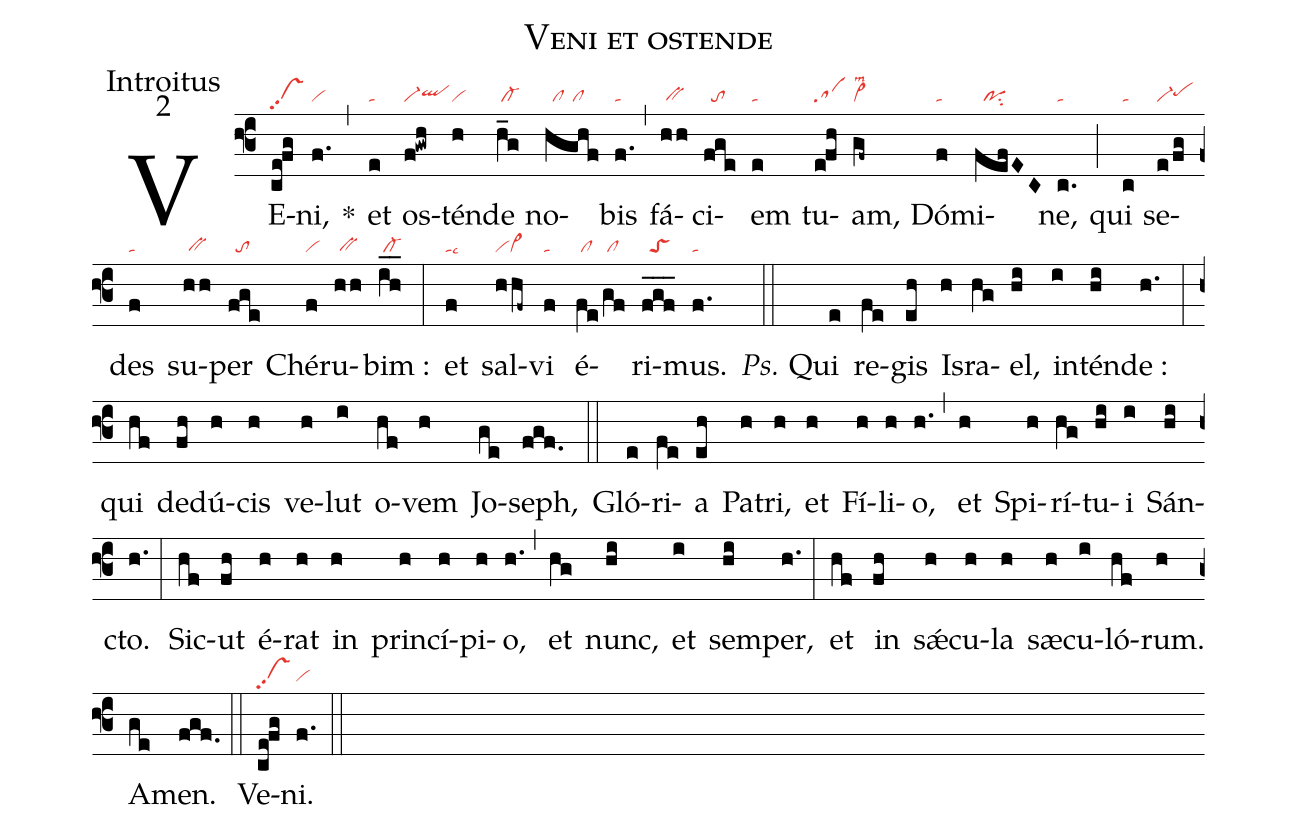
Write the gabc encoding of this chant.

name:Veni et ostende;
office-part:Introitus;
mode:2;
nabc-lines:1;
%%
(f3) VE(ce!fg|vshgpp2)ni,(f.|vi) *(,) et(e|ta) os(f!gwh|vi-qlhh)tén(h|vi)de(h_g|/cl-) no(hghf|//cl//cl)bis(f.|ta) (,)
fá(hh|/bv)ci(fge|//to)em(e|ta) tu(e!fh|sa)am,(gf~|vi>lsm2) Dó(f|ta)mi(fefEC|//posu2)ne,(c.|ta) (;)
qui(c|ta) se(e/fg|vi-pehh)des(f|ta) su(hh|/bv)per(fge|//to) Ché(f|vi)ru(hh|/bv)bim :(i_h_|/cl-) (:)
et(f|talsc6) sal(hhf~|vivi>)vi(f|ta) é(fe|/cl|gf|/cl)ri(f_g_f_|//toS)mus.(f.|ta) (::)

<i>Ps.</i> Qui(e) re(fe)gis(eh) Is(h)ra(hg)el,(hi) in(i)tén(hi)de :(h.) (:)
qui(hf) de(fh)dú(h)cis(h) ve(h)lut(i) o(hf)vem(h) Jo(ge)seph,(fgf.) (::)

Gló(e)ri(fe)a(eh) Pa(h)tri,(h) et(h) Fí(h)li(h)o,(h.) (,) et(h) Spi(h)rí(hg)tu(hi)i(i) Sán(hi)cto.(h.) (:) Sic(hf)ut(fh) é(h)rat(h) in(h) prin(h)cí(h)pi(h)o,(h.) (,) et(hg) nunc,(hi) et(i) sem(hi)per,(h.) (:) et(hf) in(fh) s<sp>'ae</sp>(h)cu(h)la(h) sæ(h)cu(i)ló(hf)rum.(h) A(ge)men.(fgf.) (::)

Ve(ce!fg|vshgpp2)ni.(f.|vi) (::)
